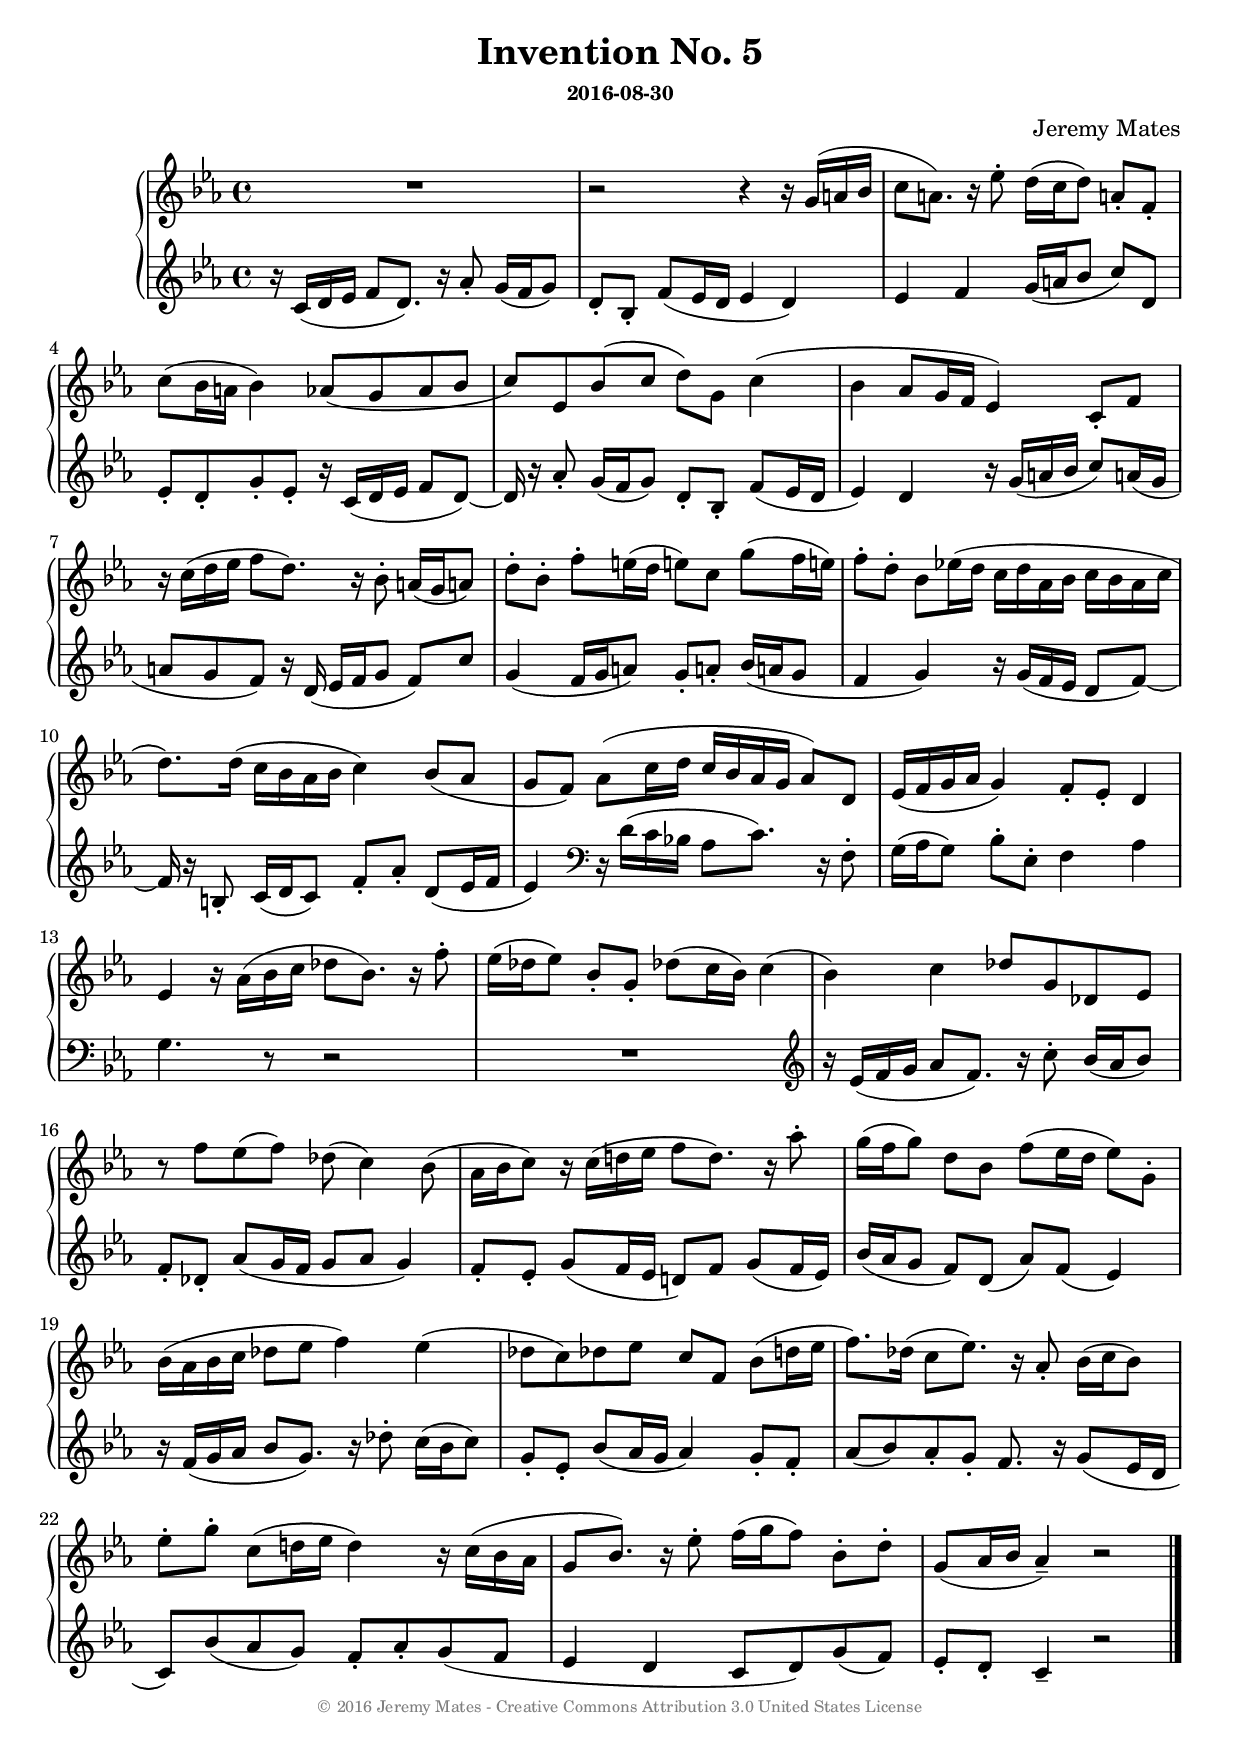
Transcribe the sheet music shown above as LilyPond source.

%%%%%%%%%%%%%%%%%%%%%%%%%%%%%%%%%%%%%%%%%%%%%%%%%%%%%%%%%%%%%%%%%%%%%%%%
%
% LilyPond engraving system - http://www.lilypond.org/

\version "2.18.2"
%
% Copyright (C) 2008 NICTA
% Author: Peter Chubb <peter.chubb AT nicta.com.au>
%
%
%  This program is free software; you can redistribute it and/or modify
%  it under the terms of the GNU General Public License, version 2,
%  as published by the Free Software Foundation.
%
%  This program is distributed in the hope that it will be useful,
%  but WITHOUT ANY WARRANTY; without even the implied warranty of
%  MERCHANTABILITY or FITNESS FOR A PARTICULAR PURPOSE.
%  See the GNU General Public License for more details.  It is
%  available in the Lilypond source tree, or at
%  http://www.gnu.org/licenses/old-licenses/gpl-2.0.html
%
% This script tries to make MIDI output from LilyPond a little more realistic.
% It tries to take articulations (slurs, staccato) into account, by 
% replacing notes  with sequential music of suitably time-scaled note plus 
% skip.
%
% It also tries to unfold trills turns etc., and take rallentendo 
% and accelerando into account.
%
% As my scheme knowledge is poor (I was teaching myself as I went), there 
% is much scope for improvement.

%
%%%USAGE
% In the \score section do:
%  \unfoldRepeats \articulate <<
%	all the rest of the score
% >>
% or use the lilywrap script.
%
% TO DO (prioritised, the ones that'll make the most difference first)
%
% * Dynamics.  
%   * Fix quantisation for dynamics on single note (replace note 
%     with tied 128th notes?) -- started, needs work.
%   * Make \fp do the right thing (loud start, then quiet).
%
% * Inegalite.  Notes on-beat steal time from notes off-beat.  
%   Degree of stealing is a parameter: from 1.0 (straight) 
%   to 1.5 (extreme swing).  Also fix tenuto to use this.
%
% * add accel (to match rall), and molto rall. I've never seen 
%   molto accel but some composer somewhere has probably used it.
%
% * Fermata, and Fermata Lunga
% * Add more synonyms for accel and rall: rit ritard stringendo 
%
% * Phrasing.
%   * Rall at end of piece
%   * Very slight accel into a phrase, rall out of it.
%   * Dynamics during a phrase????  unclear how these should be in 
%     the general case
%
% * Trill algorithm needs work.
%
% * Cope with more ornaments/articulations.
%    mordents, inverted-turns, etc.
%   -- accent needs better control of dynamics.
%   -- Articulations: mezzo-staccato, staccatissimo, portato.
%   -- Handling of generic ornaments (in lily, `\stopped'; in 
%		most early music:  ornament this note (trill, turn 
%		or mordent as the player wishes))
% * Automatic gruppetto at end of trill; better handling of 
%      initial/final grace notes on trill
% * Automatic ornaments.
%   * Spot cadences and ornament
%   * Look for quaver-dotted note for trills, for example.  
%   * Fill in steps. (Needs lookahead/lookbehind.)
% * `afterturn' -- a turn after the start of a note.
% * accidentals for trills and turns

#(use-modules (ice-9 debug))
#(use-modules (scm display-lily))

% PARAMETERS
% How much to compress notes marked Staccato.  CPE Bach says `as short as 
% may conveniently be played, as if the keys were too hot to touch'.  
% Most modern sources say 1/2 the notated length of a note.
#(define ac:staccatoFactor '(1 . 2)) 

% And tenuto (if we ever implement time stealing, this should be >1.0)
#(define ac:tenutoFactor '(1 . 1))

% How much to articulate normal notes.  CPE Bach says 1/2 (and 
% staccato should be `as short as may conveniently be played') but this 
% sounds too short for modern music.  7/8 sounds about right.
% DBG fiddling with this
#(define ac:normalFactor '(7 . 8))

% How much to slow down for a rall. or a poco rall.
% (or speed up for accel or poco accel)
#(define ac:rallFactor (ly:make-moment 60 100)) % 40% slowdown
#(define ac:pocoRallFactor (ly:make-moment 90 100)) % 10% slowdown

% The absolute time for a twiddle in a trill, in minutes.
% Start with 1/4 seconds == 1/240 minutes
#(define ac:maxTwiddleTime (ly:make-moment 1 240))


% Internal variables, don't touch.
% (should probably be part of a context somehow)

% Whether to slur, or not
#(define ac:inSlur #f)
#(define ac:inPhrasingSlur #f)

% Whether the current noteevent is in a trill spanner
#(define ac:inTrill #f)

% assume start in C major.  Key change events override this.
% Could get from context, but don't know how.
#(define ac:current-key (make-music
          'KeyChangeEvent
          'tonic
          (ly:make-pitch -1 0 0)
          'pitch-alist
          (list (cons 0 0)
                (cons 1 0)
                (cons 2 0)
                (cons 3 0)
                (cons 4 0)
                (cons 5 0)
                (cons 6 0))))


#(define ac:currentTempo (ly:make-moment 15 1)) % 4 = 60, measured wholes per minute
#(define ac:lastTempo ac:currentTempo) % for 'a tempo' or 'tempo I'

% The duration of the current note.  Start at a crotchet 
% for no good reason.
#(define ac:currentDuration (ly:make-duration 2 0 1 1)) 

% Debugging: display a moment plus some text.
% Returns its moment argument so can be used in-line.
#(define (display-moment  text m)
  (display text)
  (display (list (ly:moment-main-numerator m) "/" (ly:moment-main-denominator m)))
  m
)

% Track tempo (and maybe later, other context properties)
% as they change.  Needs to better cope with saving only Tempo I,
% otherwise a tempo goes back to the tempo before the last change.
#(define (ac:adjust-props sym music)
  (case sym
   ((tempoWholesPerMinute)
    (set! ac:currentTempo (ly:music-property music 'value))
    (set! ac:lastTempo ac:currentTempo)
  )))

% Raise note one step in the current diatonic scale.
#(define (ac:up note)
  (let* ((pitch (ly:music-property note 'pitch))
	 (notename (ly:pitch-notename pitch))
	 (new-notename (if (eq? notename 6) 0 (+ 1 notename)))
	 (alterations (ly:music-property ac:current-key 'pitch-alist))
	 (new-alteration (cdr (assq new-notename alterations)))
	 (new-octave (if (eq? new-notename 0) (+ 1 (ly:pitch-octave pitch))
		      (ly:pitch-octave pitch)))
       )
   (set! (ly:music-property note 'pitch)(ly:make-pitch new-octave new-notename new-alteration))))


% Lower note one step in the current diatonic scale.
#(define (ac:down note)
  (begin  (let* ((pitch (ly:music-property note 'pitch))
	 (notename (ly:pitch-notename pitch))
	 (new-notename (if (eq? notename 0) 6 (- notename 1)))
	 (alterations (ly:music-property ac:current-key 'pitch-alist))
	 (new-alteration (cdr (assq new-notename alterations)))
	 (new-octave (if (eq? new-notename 6) (- (ly:pitch-octave pitch) 1)
		      (ly:pitch-octave pitch)))
       )
   (set! (ly:music-property note 'pitch)(ly:make-pitch new-octave new-notename new-alteration))))
)

% Shorten a note, and save the note's original duration in ac:currentDuration
#(define (ac:articulate-one-note m fraction)
  "Replace m with m*fraction"
  (if  (eq? 'NoteEvent (ly:music-property m 'name))
   (let*
    ((dur (ly:music-property m 'duration))
     (l (ly:duration-log dur))
     (d (ly:duration-dot-count dur))
     (factor (ly:duration-factor dur))
     (num (car fraction))
     (denom (cdr fraction)))
    (begin
     (set! ac:currentDuration dur)
     (set! (ly:music-property m 'duration)
      (ly:make-duration l d
       (* num (car factor))
       (* denom (cdr factor))))))
   m))

% helper routine to set duration.
#(define (ac:setduration music duration)
  "Set a note's duration."
  (let ((eventtype (ly:music-property music 'name)))
   (if 
    (or 
     (eq? eventtype 'NoteEvent)
     (eq? eventtype 'RestEvent)
     (eq? eventtype 'SkipEvent))
    (set! (ly:music-property music 'duration) duration))))

% Add an articulation event to a note.
% Used in afterGrace to mark all notes as tenuto, so they're not shortened 
#(define (ac:add-articulation type music)
    (music-map (lambda (m)
		(if (eq? 'EventChord (ly:music-property m 'name))
		 (set! (ly:music-property m 'elements)
		  (append (ly:music-property m 'elements)
		   (list (make-music 'ArticulationEvent 'articulation-type type)))))
		m)
     music))

% Gradually speed up a piece of music.  Stolen from the feather code in 
% the Lilypond base.
% Overflows moment and causes infinite Lilypond loop, or segv
% --- DON'T USE
#(define (ac:accel music factor)
  (let*
   ((orig-duration (ly:music-length music))
    (multiplier (ly:make-moment 1 1)))

   (music-map 
    (lambda (mus)
     (if (and (eq? (ly:music-property mus 'name) 'EventChord)
	  (< 0 (ly:moment-main-denominator (ly:music-length mus))))
      (begin
       (ly:music-compress mus multiplier)
       (set! multiplier (ly:moment-mul factor multiplier)))
    )
     mus)
    music)
   (ly:music-compress
    music
    (ly:moment-div orig-duration (ly:music-length music)))
   music))


% Convert a long note to an equivalent set of short notes, tied together.
% Still experimental, so disabled for now.
#(define (ac:to128 music) music)

#(define (ac:to128_disabled music)
  (if (or (eq? 'SkipEvent (ly:music-property music 'name))
	(eq? 'NoteEvent (ly:music-property music 'name)))
   (let* ((dur (ly:music-property music 'duration))
	  (log2 (ly:duration-log dur))
	 (shiftcount (- 6 log2))
	 (lastm (ly:music-deep-copy (shift-duration-log music shiftcount 0))))
   (set! (ly:music-property music 'elements) 
    (cons (make-music 'TieEvent) (ly:music-property music 'elements)))
   (make-sequential-music (list
			   (make-repeat "unfold" (1- (expt 2 shiftcount)) 
			    (make-sequential-music (list music)) '())
			   lastm)))
 music))


% absolute time in minutes of a length of music, as a rational number (moment)
#(define (ac:abstime music)
  (ly:moment-div (ly:music-length music) ac:currentTempo))

% convert absolute time (in minutes) to a moment in the current tempo
#(define (ac:abs->mom m)
  (ly:moment-mul m ac:currentTempo))


% a moment that is ac:maxTwiddletime seconds at the current tempo.
#(define (ac:targetTwiddleTime)
  (ac:abs->mom ac:maxTwiddleTime))


% Nearest twiddletime (in minutes) achievable with power-of-2 divisions of 
% the original music.  (twiddletime is the time for one pair of notes
% in a trill)
% If the music has a precomputed twiddletime (e.g., from \afterGrace) use that.
#(define (ac:twiddletime music)
  (let* ((tr (filter (lambda (x)
		     (and (eq? 'ArticulationEvent (ly:music-property x 'name))
		      (string= "trill" (ly:music-property x 'articulation-type))))
	      (ly:music-property music 'elements)))
	 (pre-t (if (pair? tr) (ly:music-property (car tr) 'twiddle)
		 '()))
	 (t (ac:targetTwiddleTime)))
   (if (ly:moment? pre-t)
    pre-t
    (let loop ((len (ly:music-length music)))
     (if (ly:moment<? t len)
      (loop (ly:moment-mul len (ly:make-moment 1 2)))
      len)))))



% Note: I'm assuming early music practice of starting on the auxiliiary note.
% Needs to add gruppetto if it's a long trill (TODO)
#(define (ac:trill music)
  " Replace music with time-compressed repeats of the music,
    maybe accelerating if the length is longer than a crotchet "
  (let* ((hemisemidur (ly:make-duration 5 0 1 1))
	 (orig-len  (ly:music-length music))
	 (t (ac:twiddletime music))
	 (uppernote '())
	 (note_moment (ly:moment-mul t (ly:make-moment 1 2)))
	 (c1 (ly:moment-div orig-len note_moment))
	 (c2 (inexact->exact
	      (round (/ (ly:moment-main-numerator c1)
		      (* 2 (ly:moment-main-denominator c1))))))
	 (count (if (< c2 2) 2 c2)))

   (set! (ly:music-property music 'elements)
    (filter (lambda (y) (eq? 'NoteEvent (ly:music-property y 'name)))
     (ly:music-property music 'elements)))
   (map (lambda (y) (ac:setduration y hemisemidur))
    (ly:music-property music 'elements))
   (set! uppernote (ly:music-deep-copy music))
   (map (lambda (y) (ac:up y))
    (filter
     (lambda (z) (eq? 'NoteEvent (ly:music-property z 'name)))
     (ly:music-property uppernote 'elements)))
   
   (let* ((trillMusicElements
	  (let loop ((so_far (list uppernote music))
		     (c count))
	   (if (> c 1)
	    (loop (append (list (ly:music-deep-copy uppernote) (ly:music-deep-copy music)) so_far) (1- c))
	    so_far)))
	  (trillMusic (make-sequential-music trillMusicElements))
	  (newlen (ly:music-length trillMusic))
	  (factor (ly:moment-div  orig-len newlen)))
    (ly:music-compress trillMusic factor)
; accelerating the music seems to put lily into an infinite loop in 
; its layout and midi engines.
;    (let* ((realfactor (exp (* (/ 1.0 count) (log 0.75))))
;	   (factor (ly:make-moment (inexact->exact (round (* 1024 realfactor)))
;		    1024)))
;     (ac:accel trillMusic factor))
 )))




% If there's an articulation, use it.
% If in a slur, use (1 . 1) instead.
% Treat phrasing slurs as slurs, but allow explicit articulation.
% (Maybe should treat staccato under a phrasing slur as mezzo-staccato?)
%
% Expect an EventChord.
%
% trills, turns, ornaments etc.  are also treated as Articulations.
% Split into two functions:
%  ac:getactions traverses the elements in the EventChord 
%		and calculates the parameters.
%  ac:articulate-chord applies the actions to each NoteEvent in 
%		the EventChord.
#(define (ac:getactions music)
  (let  loop ((factor ac:normalFactor)
	      (newelements '())
	      (es (ly:music-property music 'elements))
	      (actions '()))
   (if (null? es)
    (begin
     (set! (ly:music-property music 'elements) (reverse newelements))
     (cond
      (ac:inTrill (cons 'trill actions))
      ((and (eq? factor ac:normalFactor) (or ac:inSlur ac:inPhrasingSlur))
       (append actions (list 'articulation  '(1 . 1)) ))
      (else (append actions (list 'articulation  factor)))))
    ; else part
    (let ((e (car es))
	  (tail (cdr es)))
     (case (ly:music-property e 'name)

      ((BeamEvent) ; throw away beam events, or they'll be duplicated by turn or trill
       (loop factor newelements tail actions))

      ((SkipEvent)
       (loop (cons 1 1) (cons e newelements) tail actions))

      ((RestEvent)
       (loop (cons 1 1) (cons e newelements) tail actions))

      ((ArticulationEvent)
       (let ((articname (ly:music-property e 'articulation-type)))
	; TODO: add more here
	(cond
	 ((string= articname "staccato")
	  (loop ac:staccatoFactor newelements tail actions))
	 ((string= articname "tenuto")
	  (loop ac:tenutoFactor newelements tail actions))
	 ((string= articname "mordent")
	  (loop factor newelements tail (cons 'mordent actions)))
	 ((string= articname "prall")
	  (loop (cons 1 1) newelements tail (cons 'trill actions)))
	 ((string= articname "trill")
	  (loop (cons 1 1) newelements tail (cons 'trill actions)))
	 ((string= articname "turn")
	  (loop (cons 1 1) newelements tail (cons 'turn actions)))
	 (else (loop factor (cons e newelements) tail actions)))))

      ((TextScriptEvent)
       (let ((t (ly:music-property e 'text)))
	(if (not (string? t))
	 (loop factor (cons e newelements) tail actions)
	 (begin
	  (cond
	   ((or
	     (string= t "rall")
	     (string= t "Rall")
	     (string= t "rit.")
	     (string= t "rall."))
	    (loop factor (cons e newelements) tail (cons 'rall actions)))
	   ((or 
	     (string= t "poco rall.")
	     (string= t "poco rit."))
	    (loop factor (cons e newelements) tail (cons 'pocoRall actions)))
	   ((or (string= t "a tempo")
	     (string= t "tempo I"))
	  (loop factor (cons e newelements) tail (cons 'aTempo actions)))
	   (else (loop factor (cons e newelements) tail actions)))))))

      ((SlurEvent)
       (let ((direction (ly:music-property e 'span-direction)))
	(set! ac:inSlur (eq? direction -1))
	(loop factor newelements tail actions)))

      ((TrillSpanEvent)
       (let ((direction (ly:music-property e 'span-direction)))
	(set! ac:inTrill (eq? direction -1))
	(loop factor newelements tail (cons 'trill actions))))

      ((PhrasingSlurEvent)
       (let ((direction (ly:music-property e 'span-direction)))
	(set! ac:inPhrasingSlur (eq? direction -1))
	(loop factor newelements tail actions)))

      (else (loop factor (cons e newelements) tail actions)))))))



#(define (ac:articulate-chord music)
  (begin
   (cond 

    ((eq? 'EventChord (ly:music-property music 'name))
     (let loop ((actions (ac:getactions music)))
      (if (null? actions)
	(if (ly:moment> (ly:music-length music) (make-moment 1 4))
	 (ac:to128  music)
	 music)

      (case (car actions)

       ((articulation)
	(map
	 (lambda (x) (ac:articulate-one-note x (cadr actions)))
	 (ly:music-property music 'elements))
	(let*
	 ((num (caadr actions))
	  (denom (cdadr actions))
	  (mult (ly:duration-factor ac:currentDuration))
	  (newnum (* (- denom num) (car mult)))
	  (newdenom (* (cdr mult) denom))
	  (len (ly:duration-log ac:currentDuration))
	  (dots (ly:duration-dot-count ac:currentDuration)))

	 (if (not (eq? num denom))
	  (make-sequential-music
	   (list (ac:to128 music)
	   (make-music 'EventChord 'elements 
	    (list
	     (make-music 'SkipEvent 'duration (ly:make-duration len dots newnum newdenom))))))
	  music)))

       ((rall)
	(set! ac:currentTempo (ly:moment-mul ac:currentTempo ac:rallFactor))
	(let ((pset (make-music 'PropertySet
	   'value
	   ac:currentTempo
	   'symbol
	   'tempoWholesPerMinute)))
	 (if (null? (cdr actions))
	  (make-sequential-music (list pset music))
	  (make-sequential-music
	   (list pset (loop (cdr actions)))))))

       ((pocoRall)
	(set! ac:currentTempo (ly:moment-mul ac:currentTempo ac:pocoRallFactor))
	(let ((pset (make-music 'PropertySet
	   'value 
	   ac:currentTempo
	   'symbol
	   'tempoWholesPerMinute)))
	 (if (null? (cdr actions))
	  (make-sequential-music (list pset music))
	  (make-sequential-music
	   (list pset (loop (cdr actions)))))))

       ((aTempo)
	(set! ac:currentTempo ac:lastTempo)
	(let ((pset (make-music 'PropertySet
	   'value 
	   ac:currentTempo
	   'symbol
	   'tempoWholesPerMinute)))
	 (if (null? (cdr actions))
	  (make-sequential-music (list pset music))
	  (make-sequential-music
	   (list pset (loop (cdr actions)))))))

       ((trill)
	 (ac:trill music))

       ((turn)
	(let*
	 ((dur (ly:music-property
		(car (ly:music-property music 'elements)) 'duration))
	  (factor (ly:duration-factor dur))
	  (newdur (ly:make-duration (+ (ly:duration-log dur) 2)
		   (ly:duration-dot-count dur) (car factor)(cdr factor))))
	 (begin
	  (map (lambda (y) (ac:setduration y newdur)) 
	   (ly:music-property music 'elements))
	  (let* ((above (ly:music-deep-copy music))
		 (below (ly:music-deep-copy music))
		 (newmusic (make-sequential-music (list above music below music))))
	   (begin
	    (map (lambda (y) (ac:down y))
	     (filter 
	      (lambda (z) (eq? 'NoteEvent (ly:music-property z 'name)))
	      (ly:music-property below 'elements)))
	    (map (lambda (y) (ac:up y))
	     (filter 
	      (lambda (z) (eq? 'NoteEvent (ly:music-property z 'name)))
	      (ly:music-property above 'elements)))
	    newmusic)))))
     ))))

    ((eq? 'KeyChangeEvent (ly:music-property music 'name))
     (set! ac:current-key music)
     music
   )

    ((eq? 'PropertySet (ly:music-property music 'name))
     (ac:adjust-props (ly:music-property music 'symbol) music)
     music)

    (else  music))
 ))



% At last ... here's the music function that aplies all the above to a
% score.
articulate = #(define-music-function (parser location music)
	       (ly:music?)
	       "Adjust times of note to add tenuto, staccato and 
                normal articulations.
		"
	       (music-map ac:articulate-chord music)
	       )


% Override \afterGrace to be in terms of audio, not spacing.
afterGrace =
#(define-music-function
  (parser location main grace)
  (ly:music? ly:music?)

  (let*
   ((main-length (ly:music-length main))
    (grace-orig-length (ly:music-length grace))
    (gracelen (ac:twiddletime main))
    (grace-factor (ly:moment-div gracelen grace-orig-length))
    (new-main-length (ly:moment-sub main-length gracelen))
    (factor (ly:moment-div new-main-length main-length))
  )
   (map (lambda (y) (set! (ly:music-property y 'twiddle) gracelen))
	 (filter (lambda (z) 
		  (and 
		   (eq? 'ArticulationEvent (ly:music-property z 'name))
		   (string= "trill" (ly:music-property z 'articulation-type))))
	  (ly:music-property main 'elements)))
   (ac:add-articulation "tenuto" grace)
   (make-sequential-music  (list (ly:music-compress main factor) (ly:music-compress grace grace-factor)))))

% An appoggiatura takes half the duration of the main note, 
% or 1/3 if the note is dotted (i.e., half the undotted equivalent time)
% Somewhere around the end of the 19th, start of 20th century the rules 
% changed, but my main interest is early music.
appoggiatura = 
#(define-music-function (parser location grace main)
  (ly:music? ly:music?)
  (let* ((maindur (ly:music-length main))
	 (grace-orig-len (ly:music-length grace))
	 (numerator (ly:moment-main-numerator maindur))
	 (factor (if (eq? (remainder numerator 3) 0)
		  (ly:make-moment 1 3) (ly:make-moment 1 2))))
   (ly:music-compress grace factor)
   (ly:music-compress main (ly:moment-sub (ly:make-moment 1 1) factor))
   
    (set! (ly:music-property grace 'elements)
     (append (ly:music-property grace 'elements)
      (list (make-music 'SlurEvent 'span-direction -1))))
    (set! (ly:music-property main 'elements)
     (append (ly:music-property main 'elements)
      (list (make-music 'SlurEvent 'span-direction 1))))
     (make-sequential-music (list grace main))))
   


#(define-markup-list-command (paragraph layout props args) (markup-list?)
 (interpret-markup-list layout props
   (make-justified-lines-markup-list (cons (make-hspace-markup 0) args))))

\header {
  title       = "Invention No. 5"
  composer    = "Jeremy Mates"
  subsubtitle = "2016-08-30"
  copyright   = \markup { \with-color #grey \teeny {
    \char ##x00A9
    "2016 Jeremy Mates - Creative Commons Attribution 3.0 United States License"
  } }
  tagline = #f
}

normtempo = { \tempo 4=96 }

keytempoetc = {
  \key c \minor
  \time 4/4
}

%%%%%%%%%%%%%%%%%%%%%%%%%%%%%%%%%%%%%%%%%%%%%%%%%%%%%%%%%%%%%%%%%%%%%%%%
%
% Music

sopa = \relative c'' {
  R1
  r2 r4 r16 g16( a bes
  c8 a8.) r16 ees'8-. d16( c d8) a-. f-.
  c'( bes16 a bes4) aes8( g aes bes

  c8) ees, bes'8( c d8) g, c4(
  bes4 aes8 g16 f ees4) c8-. f
  r16 c'( d ees f8 d8.) r16 bes8-. a16( g a8)
  d8-. bes-. f'-. e16( d e8) c g'( f16 e)

  f8-. d-. bes ees16( d c d aes bes c bes aes c
  d8.) d16( c16 bes aes bes c4) bes8( aes
  g8 f) aes( c16 d c bes aes g aes8) d,
  ees16( f16 g aes g4) f8-. ees-. d4

  ees4 r16 aes16( bes c des8 bes8.) r16 f'8-.
  ees16( des ees8) bes8-. g-. des'( c16 bes) c4(
  bes4) c des8 g,8 des ees8
  r8 f'8 ees( f8) des( c4) bes8(

  aes16 bes c8) r16 c16( d ees f8 d8.) r16 aes'8-.
  g16( f g8) d8 bes f'( ees16 d ees8) g,-.
  bes16( aes bes c des8 ees f4) ees(
  des8 c) des ees c f, bes8( d16 ees

  f8.) des16( c8 ees8.) r16 aes,8-. bes16( c bes8)
  ees8-. g-. c,8( d16 ees d4) r16 c16( bes aes
  g8 bes8.) r16 ees8-. f16( g f8) bes,8-. d-.
  g,( aes16 bes aes4--) r2
}

altoa = \relative c' {
  r16 c16( d ees f8 d8.) r16 aes'8-. g16( f g8)
  d8-. bes-. f'( ees16 d ees4 d)
  ees4 f g16( a bes8 c) d,
  ees8-. d-. g-. ees-. r16 c16( d ees f8 d8)~

  d16 r16 aes'8-. g16( f g8) d-. bes-. f'( ees16 d
  ees4) d r16 g16( a bes c8) a16( g
  a8 g f) r16 d16( ees f g8 f) c'8
  g4( f16 g a8) g-. a-. bes16( a g8

  f4 g) r16 g16( f ees d8 f8~)
  f16 r16 b,8-. c16( d c8) f-. aes-. d,( ees16 f
  ees4) \clef bass r16 d16( c bes aes8 c8.) r16 f,8-.
  g16( aes g8) bes-. ees,-. f4 aes

  g4. r8 r2
  R1 \clef treble
  r16 ees'16( f g aes8 f8.) r16 c'8-. bes16( aes bes8)
  f8-. des-. aes'( g16 f g8 aes g4)

  f8-. ees-. g8( f16 ees d8) f8 g( f16 ees)
  bes'16( aes g8 f) d8( aes') f( ees4)
  % TODO troublesome 19th measure
  r16 f16( g aes bes8 g8.) r16 des'8-. c16( bes c8)
  g8-. ees-. bes'( aes16 g aes4) g8-. f-.

  aes8( bes) aes-. g-. f8. r16 g8( ees16 d
  c8) bes'( aes g) f-. aes-. g( f
  ees4 d c8 d) g8( f)
  ees8-. d-. c4-- r2
}

midiupper = {
  \normtempo
  << {
    \sopa
  } {
    \altoa
  } >>
}

scoreupper = {
  \accidentalStyle "neo-modern"
  \keytempoetc
  \sopa
  \bar "|."
}
scorelower = {
  \accidentalStyle "neo-modern"
  \keytempoetc
  \altoa
  \bar "|."
}

\book {
% \paper {
%   #(set-paper-size "letter")
% }
  \score {
    \new PianoStaff = "PianoStaff_pf" <<
      <<
        \new Staff = "Staff_pfUpper" << \scoreupper >>
        \new Staff = "Staff_pfLower" << \scorelower >>
      >>
    >>
    \layout { }
  }
  \score {
    \unfoldRepeats \articulate {
      \new Staff = "midi" <<
        \set Score.midiChannelMapping = #'instrument
        \midiupper
      >>
    }
    \midi { }
  }
%  \markuplist { \paragraph { \with-color #grey \teeny {
%This work is licensed under the Creative Commons Attribution 3.0 United
%States License. To view a copy of this license, visit
%http://creativecommons.org/licenses/by/3.0/us/ or send a letter to
%Creative Commons, 171 Second Street, Suite 300, San Francisco,
%California, 94105, USA.
%} } }
}
